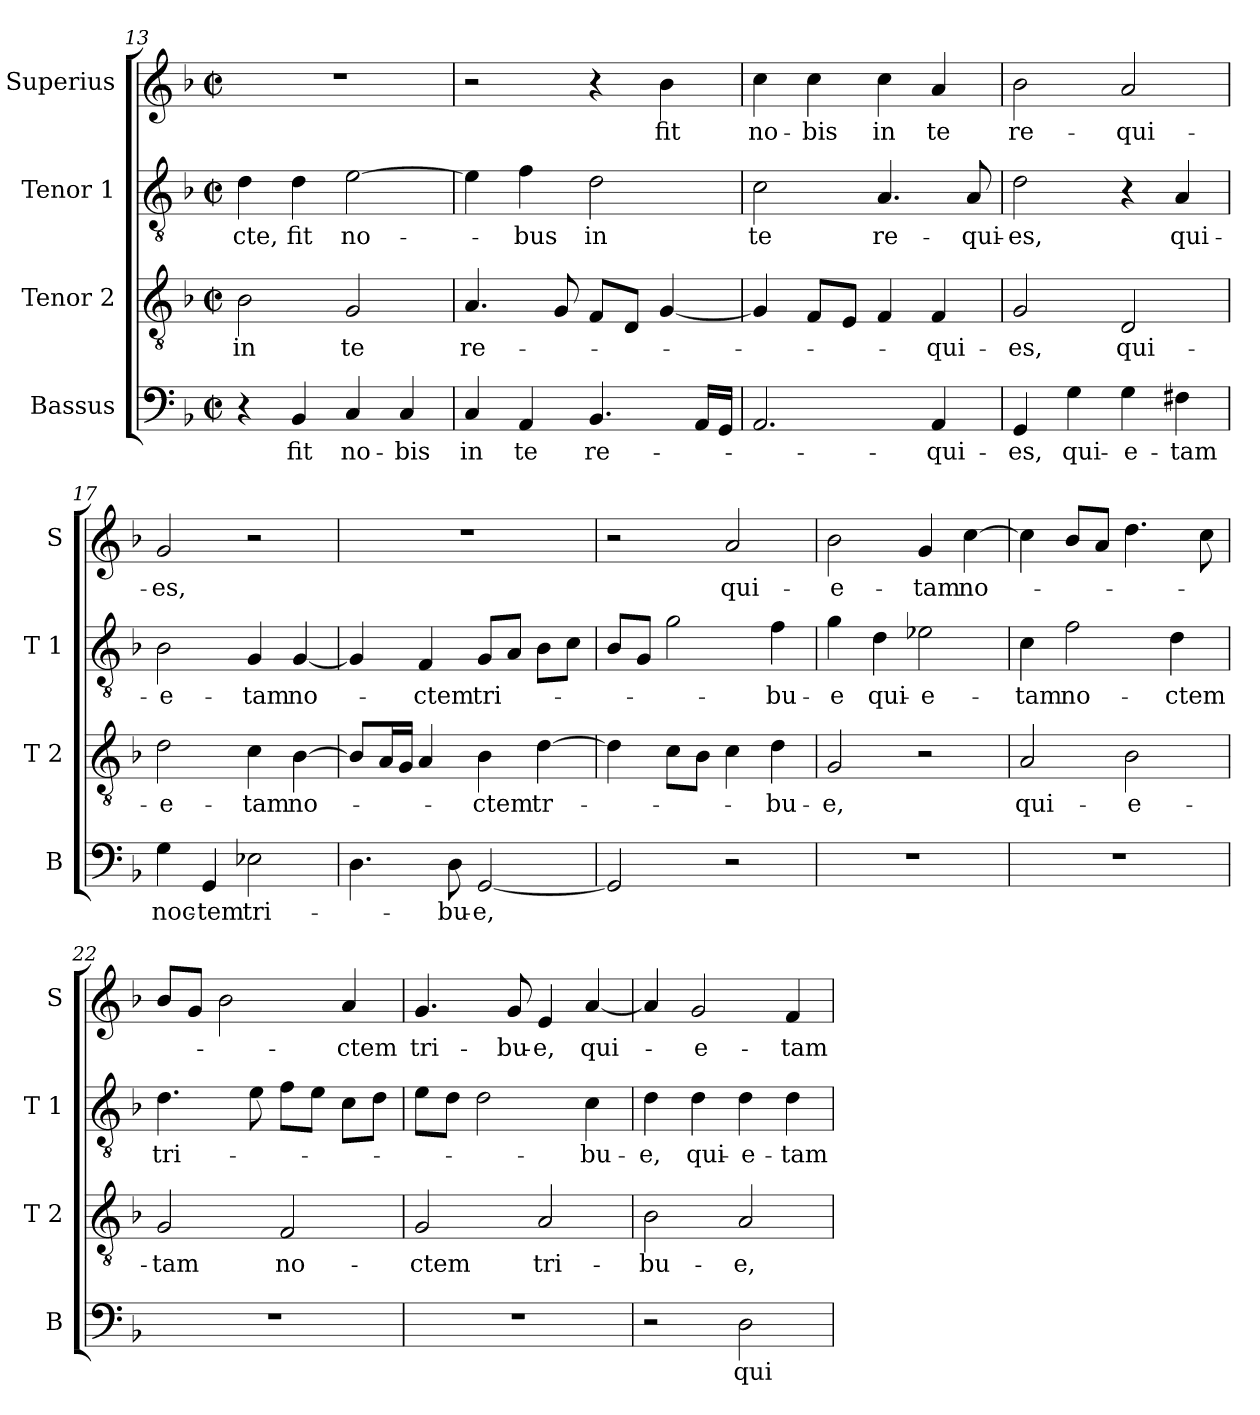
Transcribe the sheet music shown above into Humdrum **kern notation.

**kern	**text	**kern	**text	**kern	**text	**kern	**text
*part4	*part4	*part3	*part3	*part2	*part2	*part1	*part1
*staff4	*staff4	*staff3	*staff3	*staff2	*staff2	*staff1	*staff1
*I"Bassus	*	*I"Tenor 2	*	*I"Tenor 1	*	*I"Superius	*
*I'B	*	*I'T 2	*	*I'T 1	*	*I'S	*
*clefF4	*	*clefGv2	*	*clefGv2	*	*clefG2	*
*k[b-]	*	*k[b-]	*	*k[b-]	*	*k[b-]	*
*F:	*	*F:	*	*F:	*	*F:	*
*M2/2	*	*M2/2	*	*M2/2	*	*M2/2	*
*met(c|)	*	*met(c|)	*	*met(c|)	*	*met(c|)	*
=13	=13	=13	=13	=13	=13	=13	=13
!	!	!	!LO:LY:b	!	!LO:LY:b	!	!
4r	.	2B-\	in	4d\	-cte,	1r	.
!	!LO:LY:b	!	!	!	!LO:LY:b	!	!
4BB-/	fit	.	.	4d\	fit	.	.
!	!LO:LY:b	!	!LO:LY:b	!	!LO:LY:b	!	!
4C/	no-	2G/	te	[2e\	no-	.	.
!	!LO:LY:b	!	!	!	!	!	!
4C/	-bis	.	.	.	.	.	.
=14	=14	=14	=14	=14	=14	=14	=14
!	!LO:LY:b	!	!LO:LY:b	!	!	!	!
4C/	in	4.A/	re-	4e\]	.	2r	.
!	!LO:LY:b	!	!	!	!LO:LY:b	!	!
4AA/	te	.	.	4f\	-bus	.	.
.	.	8G/	.	.	.	.	.
!	!LO:LY:b	!	!	!	!LO:LY:b	!	!
4.BB-/	re-	8F/L	.	2d\	in	4r	.
.	.	8D/J	.	.	.	.	.
!	!	!	!	!	!	!	!LO:LY:b
.	.	[4G/	.	.	.	4b-\	fit
16AA/LL	.	.	.	.	.	.	.
16GG/JJ	.	.	.	.	.	.	.
=15	=15	=15	=15	=15	=15	=15	=15
!	!	!	!	!	!LO:LY:b	!	!LO:LY:b
2.AA/	.	4G/]	.	2c\	te	4cc\	no-
!	!	!	!	!	!	!	!LO:LY:b
.	.	8F/L	.	.	.	4cc\	-bis
.	.	8E/J	.	.	.	.	.
!	!	!	!	!	!LO:LY:b	!	!LO:LY:b
.	.	4F/	.	4.A/	re-	4cc\	in
!	!LO:LY:b	!	!LO:LY:b	!	!	!	!LO:LY:b
4AA/	-qui-	4F/	-qui-	.	.	4a/	te
!	!	!	!	!	!LO:LY:b	!	!
.	.	.	.	8A/	-qui-	.	.
=16	=16	=16	=16	=16	=16	=16	=16
!	!LO:LY:b	!	!LO:LY:b	!	!LO:LY:b	!	!LO:LY:b
4GG/	-es,	2G/	-es,	2d\	-es,	2b-\	re-
!	!LO:LY:b	!	!	!	!	!	!
4G\	qui-	.	.	.	.	.	.
!	!LO:LY:b	!	!LO:LY:b	!	!	!	!LO:LY:b
4G\	-e-	2D/	qui-	4r	.	2a/	-qui-
!	!LO:LY:b	!	!	!	!LO:LY:b	!	!
4F#X\	-tam	.	.	4A/	qui-	.	.
=17	=17	=17	=17	=17	=17	=17	=17
!	!LO:LY:b	!	!LO:LY:b	!	!LO:LY:b	!	!LO:LY:b
4G\	noc-	2d\	-e-	2B-\	-e-	2g/	-es,
!	!LO:LY:b	!	!	!	!	!	!
4GG/	-tem	.	.	.	.	.	.
!	!LO:LY:b	!	!LO:LY:b	!	!LO:LY:b	!	!
2E-X\	tri-	4c\	-tam	4G/	-tam	2r	.
!	!	!	!LO:LY:b	!	!LO:LY:b	!	!
.	.	[4B-\	no-	[4G/	no-	.	.
!!LO:PB:g=z
=18	=18	=18	=18	=18	=18	=18	=18
4.D\	.	8B-/L]	.	4G/]	.	1r	.
.	.	16A/L	.	.	.	.	.
.	.	16G/JJ	.	.	.	.	.
!	!	!	!	!	!LO:LY:b	!	!
.	.	4A/	.	4F/	-ctem	.	.
!	!LO:LY:b	!	!	!	!	!	!
8D\	-bu-	.	.	.	.	.	.
!	!LO:LY:b	!	!LO:LY:b	!	!LO:LY:b	!	!
[2GG/	-e,	4B-\	-ctem	8G/L	tri-	.	.
.	.	.	.	8A/J	.	.	.
!	!	!	!LO:LY:b	!	!	!	!
.	.	[4d\	tr-	8B-\L	.	.	.
.	.	.	.	8c\J	.	.	.
=19	=19	=19	=19	=19	=19	=19	=19
2GG/]	.	4d\]	.	8B-/L	.	2r	.
.	.	.	.	8G/J	.	.	.
.	.	8c\L	.	2g\	.	.	.
.	.	8B-\J	.	.	.	.	.
!	!	!	!	!	!	!	!LO:LY:b
2r	.	4c\	.	.	.	2a/	qui-
!	!	!	!LO:LY:b	!	!LO:LY:b	!	!
.	.	4d\	-bu-	4f\	-bu-	.	.
=20	=20	=20	=20	=20	=20	=20	=20
!	!	!	!LO:LY:b	!	!LO:LY:b	!	!LO:LY:b
1r	.	2G/	-e,	4g\	-e	2b-\	-e-
!	!	!	!	!	!LO:LY:b	!	!
.	.	.	.	4d\	qui-	.	.
!	!	!	!	!	!LO:LY:b	!	!LO:LY:b
.	.	2r	.	2e-X\	-e-	4g/	-tam
!	!	!	!	!	!	!	!LO:LY:b
.	.	.	.	.	.	[4cc\	no-
=21	=21	=21	=21	=21	=21	=21	=21
!	!	!	!LO:LY:b	!	!LO:LY:b	!	!
1r	.	2A/	qui-	4c\	-tam	4cc\]	.
!	!	!	!	!	!LO:LY:b	!	!
.	.	.	.	2f\	no-	8b-/L	.
.	.	.	.	.	.	8a/J	.
!	!	!	!LO:LY:b	!	!	!	!
.	.	2B-\	-e-	.	.	4.dd\	.
!	!	!	!	!	!LO:LY:b	!	!
.	.	.	.	4d\	-ctem	.	.
.	.	.	.	.	.	8cc\	.
=22	=22	=22	=22	=22	=22	=22	=22
!	!	!	!LO:LY:b	!	!LO:LY:b	!	!
1r	.	2G/	-tam	4.d\	tri-	8b-/L	.
.	.	.	.	.	.	8g/J	.
.	.	.	.	.	.	2b-\	.
.	.	.	.	8e\	.	.	.
!	!	!	!LO:LY:b	!	!	!	!
.	.	2F/	no-	8f\L	.	.	.
.	.	.	.	8e\J	.	.	.
!	!	!	!	!	!	!	!LO:LY:b
.	.	.	.	8c\L	.	4a/	-ctem
.	.	.	.	8d\J	.	.	.
=23	=23	=23	=23	=23	=23	=23	=23
!	!	!	!LO:LY:b	!	!	!	!LO:LY:b
1r	.	2G/	-ctem	8e\L	.	4.g/	tri-
.	.	.	.	8d\J	.	.	.
.	.	.	.	2d\	.	.	.
!	!	!	!	!	!	!	!LO:LY:b
.	.	.	.	.	.	8g/	-bu-
!	!	!	!LO:LY:b	!	!	!	!LO:LY:b
.	.	2A/	tri-	.	.	4e/	-e,
!	!	!	!	!	!LO:LY:b	!	!LO:LY:b
.	.	.	.	4c\	-bu-	[4a/	qui-
!!LO:LB:g=z
=24	=24	=24	=24	=24	=24	=24	=24
!	!	!	!LO:LY:b	!	!LO:LY:b	!	!
2r	.	2B-\	-bu-	4d\	-e,	4a/]	.
!	!	!	!	!	!LO:LY:b	!	!LO:LY:b
.	.	.	.	4d\	qui-	2g/	-e-
!	!LO:LY:b	!	!LO:LY:b	!	!LO:LY:b	!	!
2D\	qui-	2A/	-e,	4d\	-e-	.	.
!	!	!	!	!	!LO:LY:b	!	!LO:LY:b
.	.	.	.	4d\	-tam	4f/	-tam
=	=	=	=	=	=	=	=
*-	*-	*-	*-	*-	*-	*-	*-
